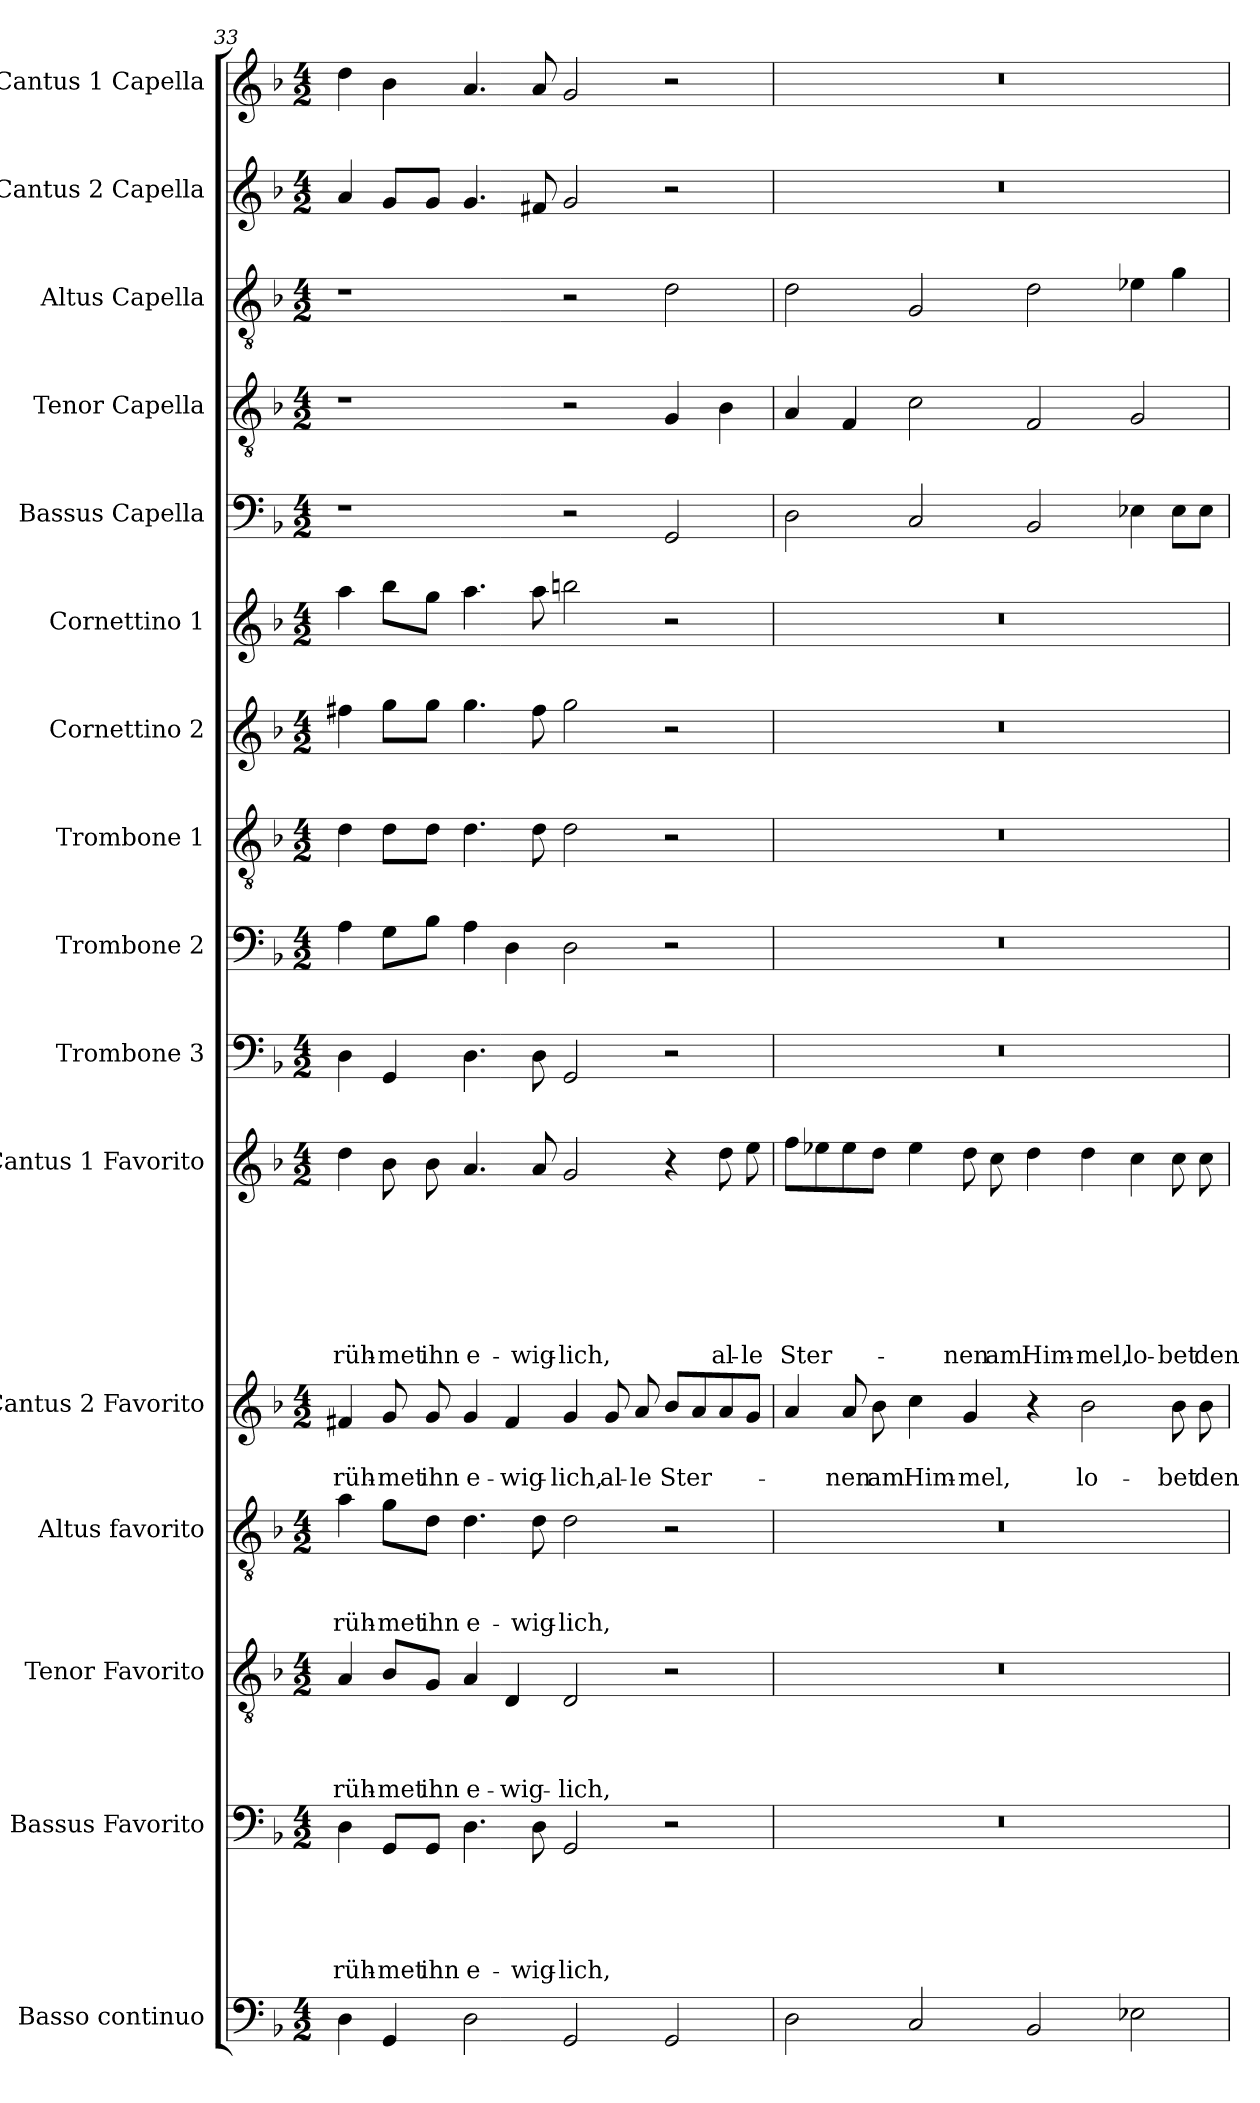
**kern	**kern	**text	**text	**text	**text	**text	**kern	**text	**text	**text	**text	**kern	**text	**text	**text	**kern	**text	**text	**kern	**text	**text	**text	**text	**text	**text	**text	**kern	**kern	**kern	**kern	**kern	**kern	**kern	**kern	**kern	**kern
*part16	*part15	*part15	*part15	*part15	*part15	*part15	*part14	*part14	*part14	*part14	*part14	*part13	*part13	*part13	*part13	*part12	*part12	*part12	*part11	*part11	*part11	*part11	*part11	*part11	*part11	*part11	*part10	*part9	*part8	*part7	*part6	*part5	*part4	*part3	*part2	*part1
*staff16	*staff15	*staff15	*staff15	*staff15	*staff15	*staff15	*staff14	*staff14	*staff14	*staff14	*staff14	*staff13	*staff13	*staff13	*staff13	*staff12	*staff12	*staff12	*staff11	*staff11	*staff11	*staff11	*staff11	*staff11	*staff11	*staff11	*staff10	*staff9	*staff8	*staff7	*staff6	*staff5	*staff4	*staff3	*staff2	*staff1
*I"Basso continuo	*I"Bassus Favorito	*	*	*	*	*	*I"Tenor Favorito	*	*	*	*	*I"Altus favorito	*	*	*	*I"Cantus 2 Favorito	*	*	*I"Cantus 1 Favorito	*	*	*	*	*	*	*	*I"Trombone 3	*I"Trombone 2	*I"Trombone 1	*I"Cornettino 2	*I"Cornettino 1	*I"Bassus Capella	*I"Tenor Capella	*I"Altus Capella	*I"Cantus 2 Capella	*I"Cantus 1 Capella
!!LO:PB:g=z
*clefF4	*clefF4	*	*	*	*	*	*clefGv2	*	*	*	*	*clefGv2	*	*	*	*clefG2	*	*	*clefG2	*	*	*	*	*	*	*	*clefF4	*clefF4	*clefGv2	*clefG2	*clefG2	*clefF4	*clefGv2	*clefGv2	*clefG2	*clefG2
*k[b-]	*k[b-]	*	*	*	*	*	*k[b-]	*	*	*	*	*k[b-]	*	*	*	*k[b-]	*	*	*k[b-]	*	*	*	*	*	*	*	*k[b-]	*k[b-]	*k[b-]	*k[b-]	*k[b-]	*k[b-]	*k[b-]	*k[b-]	*k[b-]	*k[b-]
*F:	*F:	*	*	*	*	*	*F:	*	*	*	*	*F:	*	*	*	*F:	*	*	*F:	*	*	*	*	*	*	*	*F:	*F:	*F:	*F:	*F:	*F:	*F:	*F:	*F:	*F:
*M4/2	*M4/2	*	*	*	*	*	*M4/2	*	*	*	*	*M4/2	*	*	*	*M4/2	*	*	*M4/2	*	*	*	*	*	*	*	*M4/2	*M4/2	*M4/2	*M4/2	*M4/2	*M4/2	*M4/2	*M4/2	*M4/2	*M4/2
=33	=33	=33	=33	=33	=33	=33	=33	=33	=33	=33	=33	=33	=33	=33	=33	=33	=33	=33	=33	=33	=33	=33	=33	=33	=33	=33	=33	=33	=33	=33	=33	=33	=33	=33	=33	=33
!	!	!	!	!	!	!LO:LY:b	!	!	!	!	!LO:LY:b	!	!	!	!LO:LY:b	!	!	!LO:LY:b	!	!	!	!	!	!	!	!LO:LY:b	!	!	!	!	!	!	!	!	!	!
4D\	4D\	.	.	.	.	rüh-	4A/	.	.	.	rüh-	4a\	.	.	rüh-	4f#X/	.	rüh-	4dd\	.	.	.	.	.	.	rüh-	4D\	4A\	4d\	4ff#X\	4aa\	1r	1r	1r	4a/	4dd\
!	!	!	!	!	!	!LO:LY:b	!	!	!	!	!LO:LY:b	!	!	!	!LO:LY:b	!	!	!LO:LY:b	!	!	!	!	!	!	!	!LO:LY:b	!	!	!	!	!	!	!	!	!	!
4GG/	8GG/L	.	.	.	.	-met	8B-/L	.	.	.	-met	8g\L	.	.	-met	8g/	.	-met	8b-\	.	.	.	.	.	.	-met	4GG/	8G\L	8d\L	8gg\L	8bb-\L	.	.	.	8g/L	4b-\
!	!	!	!	!	!	!LO:LY:b	!	!	!	!	!LO:LY:b	!	!	!	!LO:LY:b	!	!	!LO:LY:b	!	!	!	!	!	!	!	!LO:LY:b	!	!	!	!	!	!	!	!	!	!
.	8GG/J	.	.	.	.	ihn	8G/J	.	.	.	ihn	8d\J	.	.	ihn	8g/	.	ihn	8b-\	.	.	.	.	.	.	ihn	.	8B-\J	8d\J	8gg\J	8gg\J	.	.	.	8g/J	.
!	!	!	!	!	!	!LO:LY:b	!	!	!	!	!LO:LY:b	!	!	!	!LO:LY:b	!	!	!LO:LY:b	!	!	!	!	!	!	!	!LO:LY:b	!	!	!	!	!	!	!	!	!	!
2D\	4.D\	.	.	.	.	e-	4A/	.	.	.	e-	4.d\	.	.	e-	4g/	.	e-	4.a/	.	.	.	.	.	.	e-	4.D\	4A\	4.d\	4.gg\	4.aa\	.	.	.	4.g/	4.a/
!	!	!	!	!	!	!	!	!	!	!	!LO:LY:b	!	!	!	!	!	!	!LO:LY:b	!	!	!	!	!	!	!	!	!	!	!	!	!	!	!	!	!	!
.	.	.	.	.	.	.	4D/	.	.	.	-wig-	.	.	.	.	4f#/	.	-wig-	.	.	.	.	.	.	.	.	.	4D\	.	.	.	.	.	.	.	.
!	!	!	!	!	!	!LO:LY:b	!	!	!	!	!	!	!	!	!LO:LY:b	!	!	!	!	!	!	!	!	!	!	!LO:LY:b	!	!	!	!	!	!	!	!	!	!
.	8D\	.	.	.	.	-wig-	.	.	.	.	.	8d\	.	.	-wig-	.	.	.	8a/	.	.	.	.	.	.	-wig-	8D\	.	8d\	8ff#\	8aa\	.	.	.	8f#X/	8a/
!	!	!	!	!	!	!LO:LY:b	!	!	!	!	!LO:LY:b	!	!	!	!LO:LY:b	!	!	!LO:LY:b	!	!	!	!	!	!	!	!LO:LY:b	!	!	!	!	!	!	!	!	!	!
2GG/	2GG/	.	.	.	.	-lich,	2D/	.	.	.	-lich,	2d\	.	.	-lich,	4g/	.	-lich,	2g/	.	.	.	.	.	.	-lich,	2GG/	2D\	2d\	2gg\	2bbn\	2r	2r	2r	2g/	2g/
!	!	!	!	!	!	!	!	!	!	!	!	!	!	!	!	!	!	!LO:LY:b	!	!	!	!	!	!	!	!	!	!	!	!	!	!	!	!	!	!
.	.	.	.	.	.	.	.	.	.	.	.	.	.	.	.	8g/	.	al-	.	.	.	.	.	.	.	.	.	.	.	.	.	.	.	.	.	.
!	!	!	!	!	!	!	!	!	!	!	!	!	!	!	!	!	!	!LO:LY:b	!	!	!	!	!	!	!	!	!	!	!	!	!	!	!	!	!	!
.	.	.	.	.	.	.	.	.	.	.	.	.	.	.	.	8a/	.	-le	.	.	.	.	.	.	.	.	.	.	.	.	.	.	.	.	.	.
!	!	!	!	!	!	!	!	!	!	!	!	!	!	!	!	!	!	!LO:LY:b	!	!	!	!	!	!	!	!	!	!	!	!	!	!	!	!	!	!
2GG/	2r	.	.	.	.	.	2r	.	.	.	.	2r	.	.	.	8b-/L	.	Ster-	4r	.	.	.	.	.	.	.	2r	2r	2r	2r	2r	2GG/	4G/	2d\	2r	2r
.	.	.	.	.	.	.	.	.	.	.	.	.	.	.	.	8a/	.	.	.	.	.	.	.	.	.	.	.	.	.	.	.	.	.	.	.	.
!	!	!	!	!	!	!	!	!	!	!	!	!	!	!	!	!	!	!	!	!	!	!	!	!	!	!LO:LY:b	!	!	!	!	!	!	!	!	!	!
.	.	.	.	.	.	.	.	.	.	.	.	.	.	.	.	8a/	.	.	8dd\	.	.	.	.	.	.	al-	.	.	.	.	.	.	4B-\	.	.	.
!	!	!	!	!	!	!	!	!	!	!	!	!	!	!	!	!	!	!	!	!	!	!	!	!	!	!LO:LY:b	!	!	!	!	!	!	!	!	!	!
.	.	.	.	.	.	.	.	.	.	.	.	.	.	.	.	8g/J	.	.	8ee\	.	.	.	.	.	.	-le	.	.	.	.	.	.	.	.	.	.
=34	=34	=34	=34	=34	=34	=34	=34	=34	=34	=34	=34	=34	=34	=34	=34	=34	=34	=34	=34	=34	=34	=34	=34	=34	=34	=34	=34	=34	=34	=34	=34	=34	=34	=34	=34	=34
!	!	!	!	!	!	!	!	!	!	!	!	!	!	!	!	!	!	!	!	!	!	!	!	!	!	!LO:LY:b	!	!	!	!	!	!	!	!	!	!
2D\	0r	.	.	.	.	.	0r	.	.	.	.	0r	.	.	.	4a/	.	.	8ff\L	.	.	.	.	.	.	Ster-	0r	0r	0r	0r	0r	2D\	4A/	2d\	0r	0r
.	.	.	.	.	.	.	.	.	.	.	.	.	.	.	.	.	.	.	8ee-X\	.	.	.	.	.	.	.	.	.	.	.	.	.	.	.	.	.
!	!	!	!	!	!	!	!	!	!	!	!	!	!	!	!	!	!	!LO:LY:b	!	!	!	!	!	!	!	!	!	!	!	!	!	!	!	!	!	!
.	.	.	.	.	.	.	.	.	.	.	.	.	.	.	.	8a/	.	-nen	8ee-\	.	.	.	.	.	.	.	.	.	.	.	.	.	4F/	.	.	.
!	!	!	!	!	!	!	!	!	!	!	!	!	!	!	!	!	!	!LO:LY:b	!	!	!	!	!	!	!	!	!	!	!	!	!	!	!	!	!	!
.	.	.	.	.	.	.	.	.	.	.	.	.	.	.	.	8b-\	.	am	8dd\J	.	.	.	.	.	.	.	.	.	.	.	.	.	.	.	.	.
!	!	!	!	!	!	!	!	!	!	!	!	!	!	!	!	!	!	!LO:LY:b	!	!	!	!	!	!	!	!	!	!	!	!	!	!	!	!	!	!
2C/	.	.	.	.	.	.	.	.	.	.	.	.	.	.	.	4cc\	.	Him-	4ee-\	.	.	.	.	.	.	.	.	.	.	.	.	2C/	2c\	2G/	.	.
!	!	!	!	!	!	!	!	!	!	!	!	!	!	!	!	!	!	!LO:LY:b	!	!	!	!	!	!	!	!LO:LY:b	!	!	!	!	!	!	!	!	!	!
.	.	.	.	.	.	.	.	.	.	.	.	.	.	.	.	4g/	.	-mel,	8dd\	.	.	.	.	.	.	-nen	.	.	.	.	.	.	.	.	.	.
!	!	!	!	!	!	!	!	!	!	!	!	!	!	!	!	!	!	!	!	!	!	!	!	!	!	!LO:LY:b	!	!	!	!	!	!	!	!	!	!
.	.	.	.	.	.	.	.	.	.	.	.	.	.	.	.	.	.	.	8cc\	.	.	.	.	.	.	am	.	.	.	.	.	.	.	.	.	.
!	!	!	!	!	!	!	!	!	!	!	!	!	!	!	!	!	!	!	!	!	!	!	!	!	!	!LO:LY:b	!	!	!	!	!	!	!	!	!	!
2BB-/	.	.	.	.	.	.	.	.	.	.	.	.	.	.	.	4r	.	.	4dd\	.	.	.	.	.	.	Him-	.	.	.	.	.	2BB-/	2F/	2d\	.	.
!	!	!	!	!	!	!	!	!	!	!	!	!	!	!	!	!	!	!LO:LY:b	!	!	!	!	!	!	!	!LO:LY:b	!	!	!	!	!	!	!	!	!	!
.	.	.	.	.	.	.	.	.	.	.	.	.	.	.	.	2b-\	.	lo-	4dd\	.	.	.	.	.	.	-mel,	.	.	.	.	.	.	.	.	.	.
!	!	!	!	!	!	!	!	!	!	!	!	!	!	!	!	!	!	!	!	!	!	!	!	!	!	!LO:LY:b	!	!	!	!	!	!	!	!	!	!
2E-X\	.	.	.	.	.	.	.	.	.	.	.	.	.	.	.	.	.	.	4cc\	.	.	.	.	.	.	lo-	.	.	.	.	.	4E-X\	2G/	4e-X\	.	.
!	!	!	!	!	!	!	!	!	!	!	!	!	!	!	!	!	!	!LO:LY:b	!	!	!	!	!	!	!	!LO:LY:b	!	!	!	!	!	!	!	!	!	!
.	.	.	.	.	.	.	.	.	.	.	.	.	.	.	.	8b-\	.	-bet	8cc\	.	.	.	.	.	.	-bet	.	.	.	.	.	8E-\L	.	4g\	.	.
!	!	!	!	!	!	!	!	!	!	!	!	!	!	!	!	!	!	!LO:LY:b	!	!	!	!	!	!	!	!LO:LY:b	!	!	!	!	!	!	!	!	!	!
.	.	.	.	.	.	.	.	.	.	.	.	.	.	.	.	8b-\	.	den	8cc\	.	.	.	.	.	.	den	.	.	.	.	.	8E-\J	.	.	.	.
=	=	=	=	=	=	=	=	=	=	=	=	=	=	=	=	=	=	=	=	=	=	=	=	=	=	=	=	=	=	=	=	=	=	=	=	=
*-	*-	*-	*-	*-	*-	*-	*-	*-	*-	*-	*-	*-	*-	*-	*-	*-	*-	*-	*-	*-	*-	*-	*-	*-	*-	*-	*-	*-	*-	*-	*-	*-	*-	*-	*-	*-
